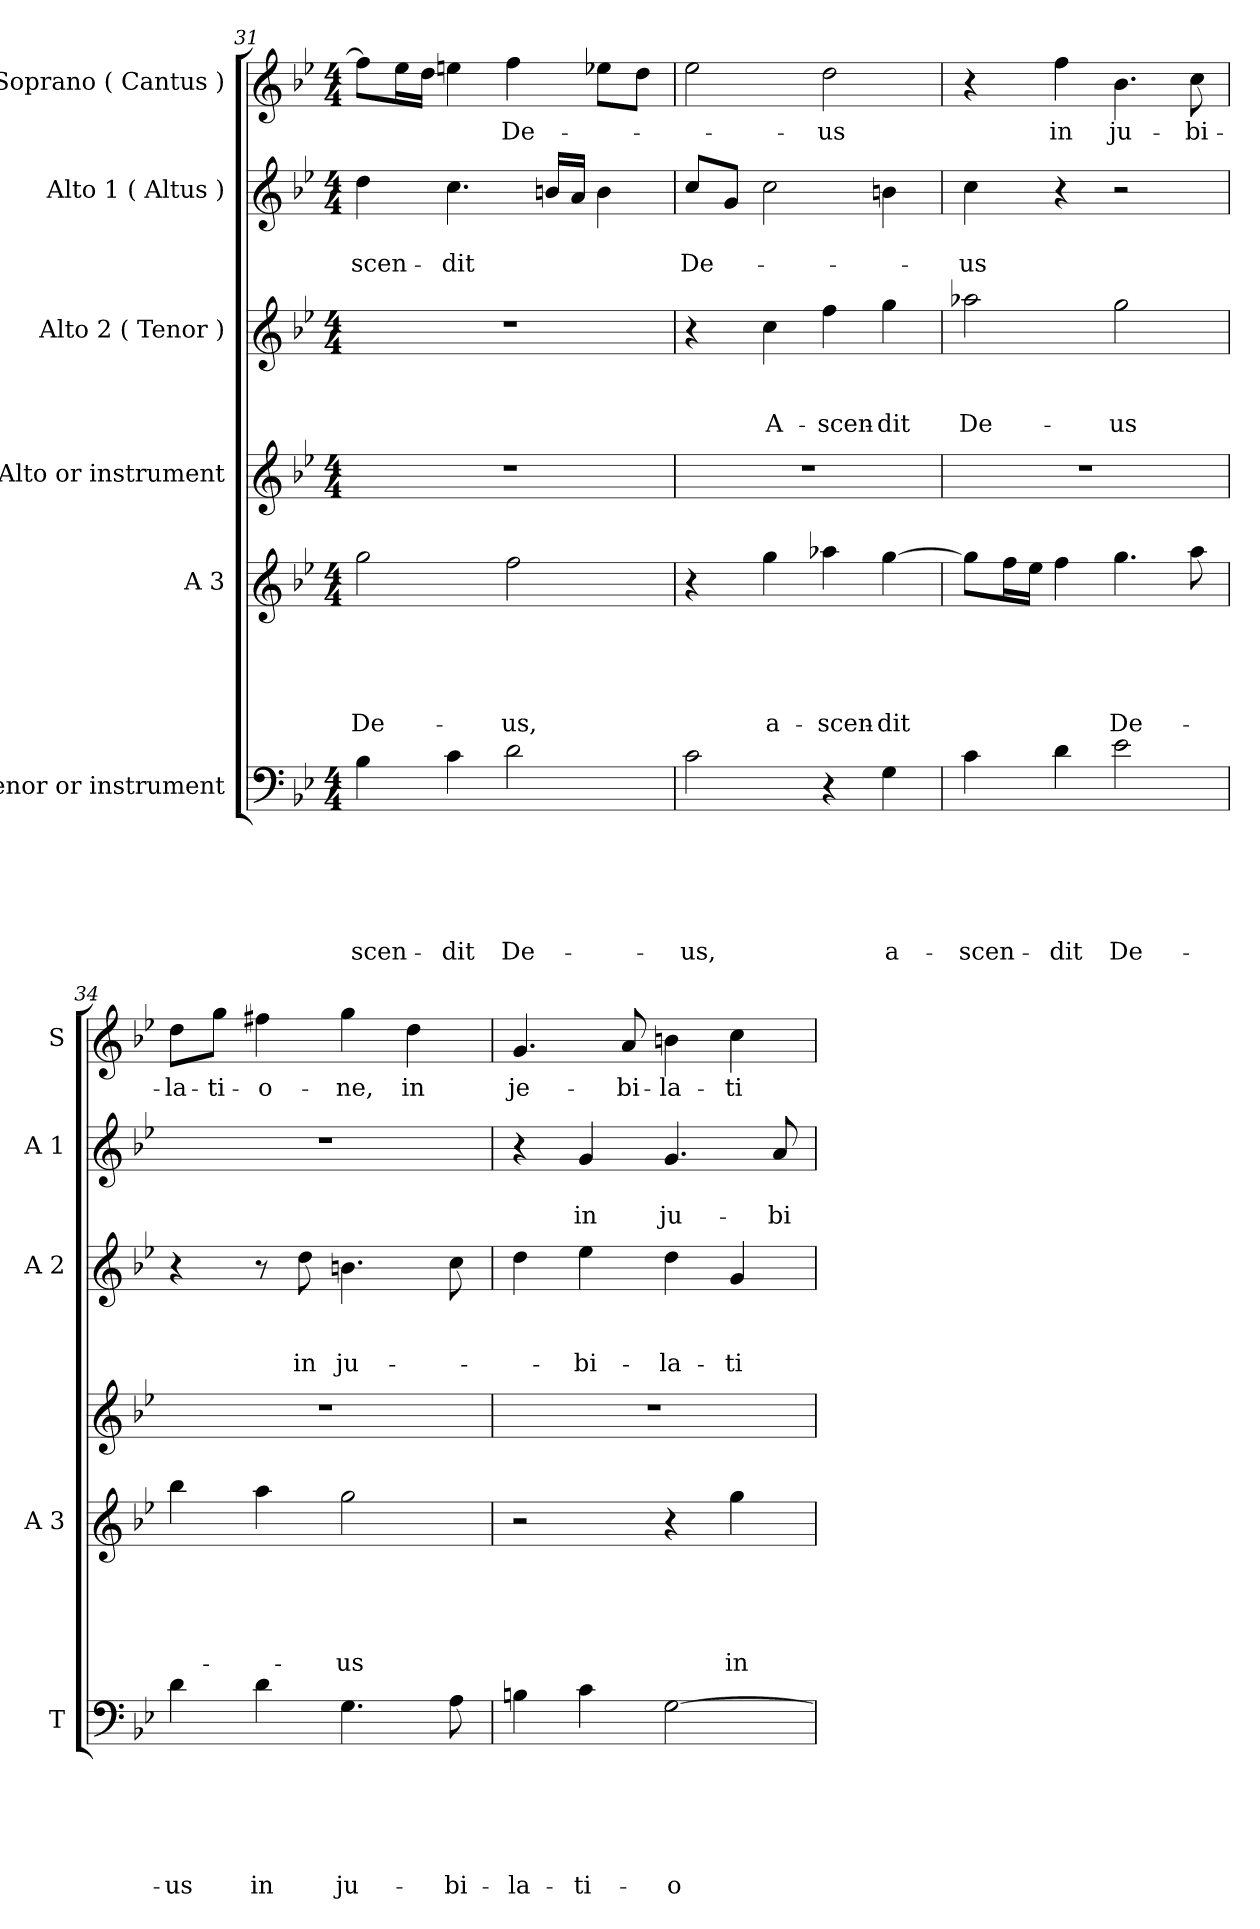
**kern	**text	**text	**text	**text	**text	**text	**kern	**text	**text	**text	**text	**text	**kern	**kern	**text	**text	**text	**kern	**text	**text	**kern	**text
*part6	*part6	*part6	*part6	*part6	*part6	*part6	*part5	*part5	*part5	*part5	*part5	*part5	*part4	*part3	*part3	*part3	*part3	*part2	*part2	*part2	*part1	*part1
*staff6	*staff6	*staff6	*staff6	*staff6	*staff6	*staff6	*staff5	*staff5	*staff5	*staff5	*staff5	*staff5	*staff4	*staff3	*staff3	*staff3	*staff3	*staff2	*staff2	*staff2	*staff1	*staff1
*I"Tenor or instrument	*	*	*	*	*	*	*I"A 3	*	*	*	*	*	*I"Alto or instrument	*I"Alto 2 ( Tenor )	*	*	*	*I"Alto 1 ( Altus )	*	*	*I"Soprano ( Cantus )	*
*I'T	*	*	*	*	*	*	*I'A 3	*	*	*	*	*	*	*I'A 2	*	*	*	*I'A 1	*	*	*I'S	*
*clefF4	*	*	*	*	*	*	*clefG2	*	*	*	*	*	*clefG2	*clefG2	*	*	*	*clefG2	*	*	*clefG2	*
*k[b-e-]	*	*	*	*	*	*	*k[b-e-]	*	*	*	*	*	*k[b-e-]	*k[b-e-]	*	*	*	*k[b-e-]	*	*	*k[b-e-]	*
*B-:	*	*	*	*	*	*	*B-:	*	*	*	*	*	*B-:	*B-:	*	*	*	*B-:	*	*	*B-:	*
*M4/4	*	*	*	*	*	*	*M4/4	*	*	*	*	*	*M4/4	*M4/4	*	*	*	*M4/4	*	*	*M4/4	*
=31	=31	=31	=31	=31	=31	=31	=31	=31	=31	=31	=31	=31	=31	=31	=31	=31	=31	=31	=31	=31	=31	=31
!	!	!	!	!	!	!LO:LY:b	!	!	!	!	!	!LO:LY:b	!	!	!	!	!	!	!	!LO:LY:b	!	!
4B-\	.	.	.	.	.	-scen-	2gg\	.	.	.	.	De-	1r	1r	.	.	.	4dd\	.	-scen-	8ff\L]	.
.	.	.	.	.	.	.	.	.	.	.	.	.	.	.	.	.	.	.	.	.	16ee-\L	.
.	.	.	.	.	.	.	.	.	.	.	.	.	.	.	.	.	.	.	.	.	16dd\JJ	.
!	!	!	!	!	!	!LO:LY:b	!	!	!	!	!	!	!	!	!	!	!	!	!	!LO:LY:b	!	!
4c\	.	.	.	.	.	-dit	.	.	.	.	.	.	.	.	.	.	.	4.cc\	.	-dit	4een\	.
!	!	!	!	!	!	!LO:LY:b	!	!	!	!	!	!LO:LY:b	!	!	!	!	!	!	!	!	!	!LO:LY:b
2d\	.	.	.	.	.	De-	2ff\	.	.	.	.	-us,	.	.	.	.	.	.	.	.	4ff\	De-
.	.	.	.	.	.	.	.	.	.	.	.	.	.	.	.	.	.	16bn/LL	.	.	.	.
.	.	.	.	.	.	.	.	.	.	.	.	.	.	.	.	.	.	16a/JJ	.	.	.	.
.	.	.	.	.	.	.	.	.	.	.	.	.	.	.	.	.	.	4b\	.	.	8ee-X\L	.
.	.	.	.	.	.	.	.	.	.	.	.	.	.	.	.	.	.	.	.	.	8dd\J	.
=32	=32	=32	=32	=32	=32	=32	=32	=32	=32	=32	=32	=32	=32	=32	=32	=32	=32	=32	=32	=32	=32	=32
!	!	!	!	!	!	!LO:LY:b	!	!	!	!	!	!	!	!	!	!	!	!	!	!LO:LY:b	!	!
2c\	.	.	.	.	.	-us,	4r	.	.	.	.	.	1r	4r	.	.	.	8cc/L	.	De-	2ee-\	.
.	.	.	.	.	.	.	.	.	.	.	.	.	.	.	.	.	.	8g/J	.	.	.	.
!	!	!	!	!	!	!	!	!	!	!	!	!LO:LY:b	!	!	!	!	!LO:LY:b	!	!	!	!	!
.	.	.	.	.	.	.	4gg\	.	.	.	.	a-	.	4cc\	.	.	A-	2cc\	.	.	.	.
!	!	!	!	!	!	!	!	!	!	!	!	!LO:LY:b	!	!	!	!	!LO:LY:b	!	!	!	!	!LO:LY:b
4r	.	.	.	.	.	.	4aa-X\	.	.	.	.	-scen-	.	4ff\	.	.	-scen-	.	.	.	2dd\	-us
!	!	!	!	!	!	!LO:LY:b	!	!	!	!	!	!LO:LY:b	!	!	!	!	!LO:LY:b	!	!	!	!	!
4G\	.	.	.	.	.	a-	[>4gg\	.	.	.	.	-dit	.	4gg\	.	.	-dit	4bn\	.	.	.	.
=33	=33	=33	=33	=33	=33	=33	=33	=33	=33	=33	=33	=33	=33	=33	=33	=33	=33	=33	=33	=33	=33	=33
!	!	!	!	!	!	!LO:LY:b	!	!	!	!	!	!	!	!	!	!	!LO:LY:b	!	!	!LO:LY:b	!	!
4c\	.	.	.	.	.	-scen-	8gg\L]	.	.	.	.	.	1r	2aa-X\	.	.	De-	4cc\	.	-us	4r	.
.	.	.	.	.	.	.	16ff\L	.	.	.	.	.	.	.	.	.	.	.	.	.	.	.
.	.	.	.	.	.	.	16ee-\JJ	.	.	.	.	.	.	.	.	.	.	.	.	.	.	.
!	!	!	!	!	!	!LO:LY:b	!	!	!	!	!	!	!	!	!	!	!	!	!	!	!	!LO:LY:b
4d\	.	.	.	.	.	-dit	4ff\	.	.	.	.	.	.	.	.	.	.	4r	.	.	4ff\	in
!	!	!	!	!	!	!LO:LY:b	!	!	!	!	!	!LO:LY:b	!	!	!	!	!LO:LY:b	!	!	!	!	!LO:LY:b
2e-\	.	.	.	.	.	De-	4.gg\	.	.	.	.	De-	.	2gg\	.	.	-us	2r	.	.	4.b-\	ju-
!	!	!	!	!	!	!	!	!	!	!	!	!	!	!	!	!	!	!	!	!	!	!LO:LY:b
.	.	.	.	.	.	.	8aa\	.	.	.	.	.	.	.	.	.	.	.	.	.	8cc\	-bi-
!!LO:LB:g=z
=34	=34	=34	=34	=34	=34	=34	=34	=34	=34	=34	=34	=34	=34	=34	=34	=34	=34	=34	=34	=34	=34	=34
!	!	!	!	!	!	!LO:LY:b	!	!	!	!	!	!	!	!	!	!	!	!	!	!	!	!LO:LY:b
4d\	.	.	.	.	.	-us	4bb-\	.	.	.	.	.	1r	4r	.	.	.	1r	.	.	8dd\L	-la-
!	!	!	!	!	!	!	!	!	!	!	!	!	!	!	!	!	!	!	!	!	!	!LO:LY:b
.	.	.	.	.	.	.	.	.	.	.	.	.	.	.	.	.	.	.	.	.	8gg\J	-ti-
!	!	!	!	!	!	!LO:LY:b	!	!	!	!	!	!	!	!	!	!	!	!	!	!	!	!LO:LY:b
4d\	.	.	.	.	.	in	4aa\	.	.	.	.	.	.	8r	.	.	.	.	.	.	4ff#X\	-o-
!	!	!	!	!	!	!	!	!	!	!	!	!	!	!	!	!	!LO:LY:b	!	!	!	!	!
.	.	.	.	.	.	.	.	.	.	.	.	.	.	8dd\	.	.	in	.	.	.	.	.
!	!	!	!	!	!	!LO:LY:b	!	!	!	!	!	!LO:LY:b	!	!	!	!	!LO:LY:b	!	!	!	!	!LO:LY:b
4.G\	.	.	.	.	.	ju-	2gg\	.	.	.	.	-us	.	4.bn\	.	.	ju-	.	.	.	4gg\	-ne,
!	!	!	!	!	!	!	!	!	!	!	!	!	!	!	!	!	!	!	!	!	!	!LO:LY:b
.	.	.	.	.	.	.	.	.	.	.	.	.	.	.	.	.	.	.	.	.	4dd\	in
!	!	!	!	!	!	!LO:LY:b	!	!	!	!	!	!	!	!	!	!	!	!	!	!	!	!
8A\	.	.	.	.	.	-bi-	.	.	.	.	.	.	.	8cc\	.	.	.	.	.	.	.	.
=35	=35	=35	=35	=35	=35	=35	=35	=35	=35	=35	=35	=35	=35	=35	=35	=35	=35	=35	=35	=35	=35	=35
!	!	!	!	!	!	!LO:LY:b	!	!	!	!	!	!	!	!	!	!	!	!	!	!	!	!LO:LY:b
4Bn\	.	.	.	.	.	-la-	2r	.	.	.	.	.	1r	4dd\	.	.	.	4r	.	.	4.g/	je-
!	!	!	!	!	!	!LO:LY:b	!	!	!	!	!	!	!	!	!	!	!LO:LY:b	!	!	!LO:LY:b	!	!
4c\	.	.	.	.	.	-ti-	.	.	.	.	.	.	.	4ee-\	.	.	-bi-	4g/	.	in	.	.
!	!	!	!	!	!	!	!	!	!	!	!	!	!	!	!	!	!	!	!	!	!	!LO:LY:b
.	.	.	.	.	.	.	.	.	.	.	.	.	.	.	.	.	.	.	.	.	8a/	-bi-
!	!	!	!	!	!	!LO:LY:b	!	!	!	!	!	!	!	!	!	!	!LO:LY:b	!	!	!LO:LY:b	!	!LO:LY:b
[>2G\	.	.	.	.	.	-o-	4r	.	.	.	.	.	.	4dd\	.	.	-la-	4.g/	.	ju-	4bn\	-la-
!	!	!	!	!	!	!	!	!	!	!	!	!LO:LY:b	!	!	!	!	!LO:LY:b	!	!	!	!	!LO:LY:b
.	.	.	.	.	.	.	4gg\	.	.	.	.	in	.	4g/	.	.	-ti-	.	.	.	4cc\	-ti-
!	!	!	!	!	!	!	!	!	!	!	!	!	!	!	!	!	!	!	!	!LO:LY:b	!	!
.	.	.	.	.	.	.	.	.	.	.	.	.	.	.	.	.	.	8a/	.	-bi-	.	.
=	=	=	=	=	=	=	=	=	=	=	=	=	=	=	=	=	=	=	=	=	=	=
*-	*-	*-	*-	*-	*-	*-	*-	*-	*-	*-	*-	*-	*-	*-	*-	*-	*-	*-	*-	*-	*-	*-
